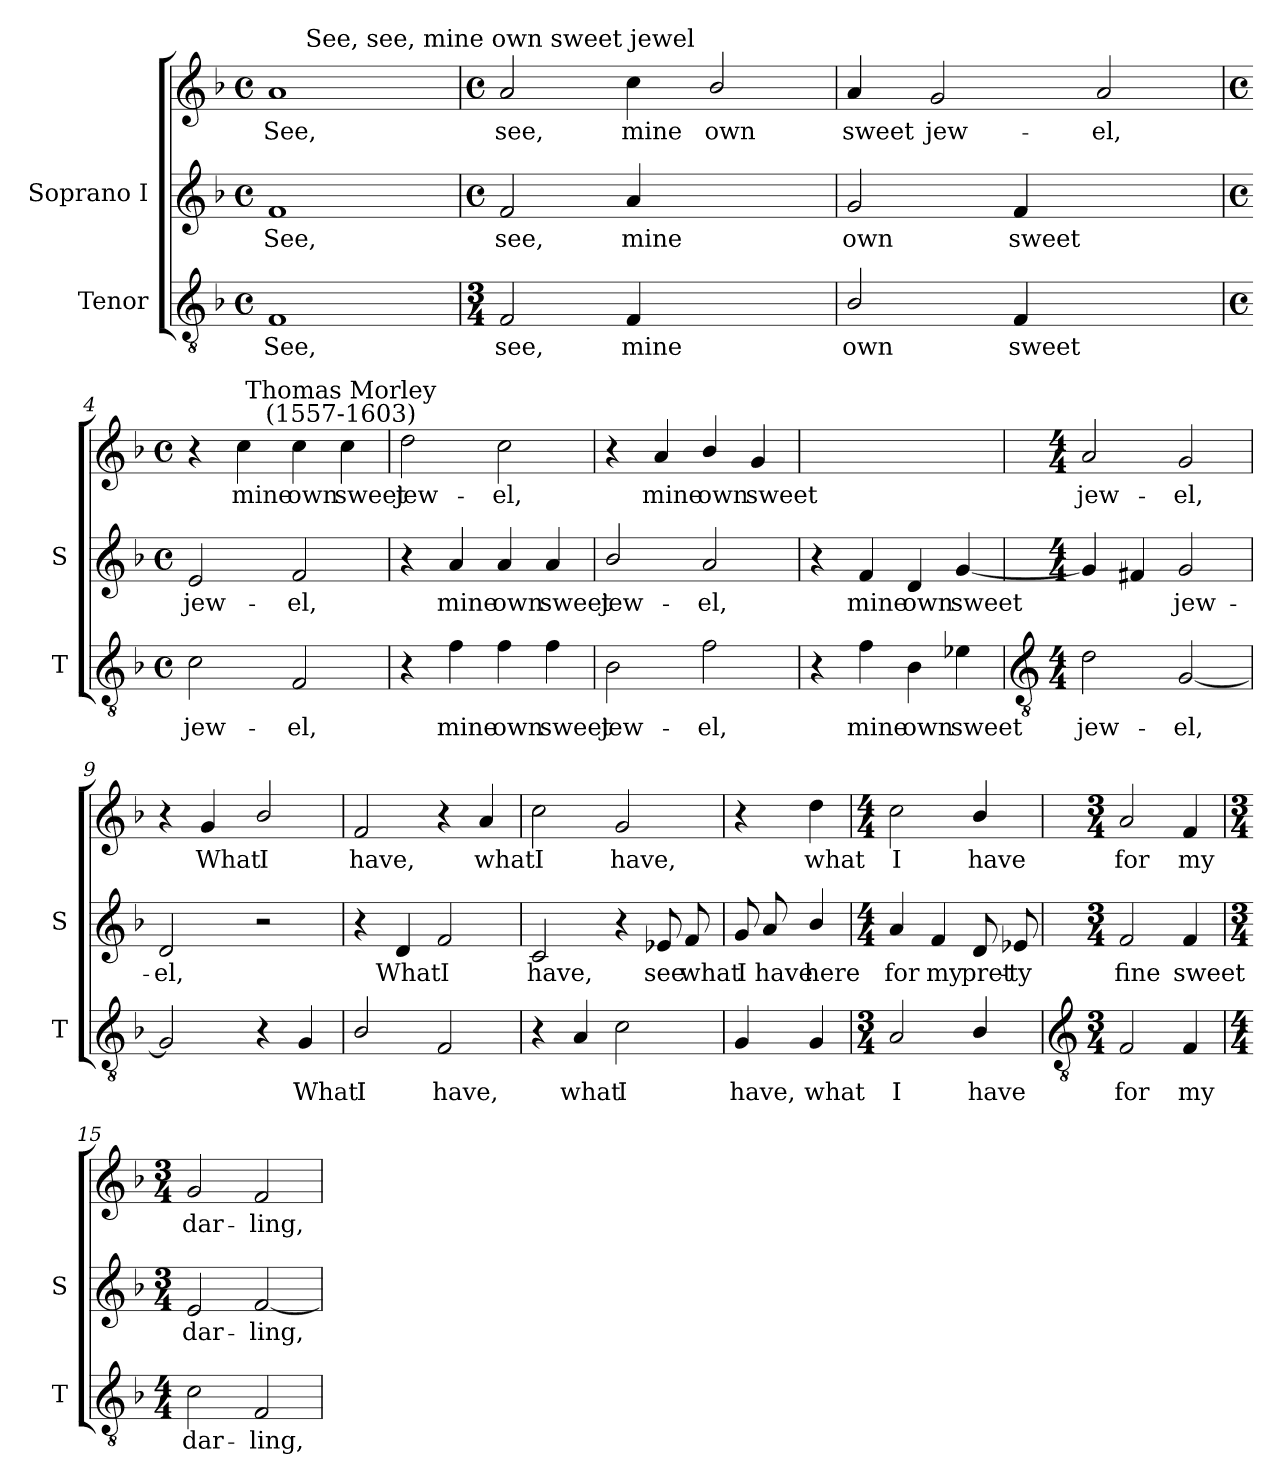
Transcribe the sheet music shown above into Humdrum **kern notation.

**kern	**text	**kern	**text	**kern	**text
*part2	*part2	*part1	*part1	*part1	*part1
*staff3	*staff3	*staff2	*staff2	*staff1	*staff1
*I"Tenor	*	*I"Soprano I	*	*	*
*I'T	*	*I'S	*	*	*
*clefGv2	*	*clefG2	*	*clefG2	*
*k[b-]	*	*k[b-]	*	*k[b-]	*
*F:	*	*F:	*	*F:	*
*M4/4	*	*M4/4	*	*M4/4	*
*met(c)	*	*met(c)	*	*met(c)	*
=1	=1	=1	=1	=1	=1
!	!LO:LY:b	!	!LO:LY:b	!	!LO:LY:b
1F	See,	1f	See,	1a	See,
=2	=2	=2	=2	=2	=2
*M3/4	*	*M4/4	*	*M4/4	*
*	*	*met(c)	*	*met(c)	*
!	!	!	!	!LO:TX:a:cj:t=See, see, mine own sweet jewel	!
!	!LO:LY:b	!	!LO:LY:b	!	!LO:LY:b
2F	see,	2f	see,	2a	see,
!	!LO:LY:b	!	!LO:LY:b	!	!LO:LY:b
4F	mine	4a	mine	4cc	mine
!	!	!	!	!	!LO:LY:b
2ryy	.	2ryy	.	2b-/	own
=3	=3	=3	=3	=3	=3
!	!LO:LY:b	!	!LO:LY:b	!	!LO:LY:b
2B-/	own	2g	own	4a	sweet
!	!	!	!	!	!LO:LY:b
.	.	.	.	2g	jew-
!	!LO:LY:b	!	!LO:LY:b	!	!
4F	sweet	4f	sweet	.	.
!	!	!	!	!	!LO:LY:b
2ryy	.	2ryy	.	2a	-el,
=4	=4	=4	=4	=4	=4
*M4/4	*	*M4/4	*	*M4/4	*
*met(c)	*	*met(c)	*	*met(c)	*
!	!LO:LY:b	!	!LO:LY:b	!	!
2c	jew-	2e	jew-	4r	.
!	!	!	!	!	!LO:LY:b
.	.	.	.	4cc	mine
!	!LO:LY:b	!	!LO:LY:b	!	!LO:LY:b
2F	-el,	2f	-el,	4cc	own
!	!	!	!	!LO:TX:a:cj:t=Thomas Morley\n(1557-1603)	!
!	!	!	!	!	!LO:LY:b
.	.	.	.	4cc	sweet
=5	=5	=5	=5	=5	=5
!	!	!	!	!	!LO:LY:b
4r	.	4r	.	2dd	jew-
!	!LO:LY:b	!	!LO:LY:b	!	!
4f	mine	4a	mine	.	.
!	!LO:LY:b	!	!LO:LY:b	!	!LO:LY:b
4f	own	4a	own	2cc	-el,
!	!LO:LY:b	!	!LO:LY:b	!	!
4f	sweet	4a	sweet	.	.
=6	=6	=6	=6	=6	=6
!	!LO:LY:b	!	!LO:LY:b	!	!
2B-	jew-	2b-/	jew-	4r	.
!	!	!	!	!	!LO:LY:b
.	.	.	.	4a	mine
!	!LO:LY:b	!	!LO:LY:b	!	!LO:LY:b
2f	-el,	2a	-el,	4b-/	own
!	!	!	!	!	!LO:LY:b
.	.	.	.	4g	sweet
=7	=7	=7	=7	=7	=7
4r	.	4r	.	1ryy	.
!	!LO:LY:b	!	!LO:LY:b	!	!
4f	mine	4f	mine	.	.
!	!LO:LY:b	!	!LO:LY:b	!	!
4B-	own	4d	own	.	.
!	!LO:LY:b	!	!LO:LY:b	!	!
4e-X	sweet	[4g	sweet	.	.
!!LO:LB:g=z
=8	=8	=8	=8	=8	=8
*clefGv2	*	*	*	*	*
*M4/4	*	*M4/4	*	*M4/4	*
!	!LO:LY:b	!	!	!	!LO:LY:b
2d	jew-	4g]	.	2a	jew-
.	.	4f#X	.	.	.
!	!LO:LY:b	!	!LO:LY:b	!	!LO:LY:b
[2G	-el,	2g	jew-	2g	-el,
=9	=9	=9	=9	=9	=9
!	!	!	!LO:LY:b	!	!
2G]	.	2d	el,	4r	.
!	!	!	!	!	!LO:LY:b
.	.	.	.	4g	-What
!	!	!	!	!	!LO:LY:b
4r	.	2r	.	2b-/	I
!	!LO:LY:b	!	!	!	!
4G	What	.	.	.	.
=10	=10	=10	=10	=10	=10
!	!LO:LY:b	!	!	!	!LO:LY:b
2B-/	I	4r	.	2f	have,
!	!	!	!LO:LY:b	!	!
.	.	4d	What	.	.
!	!LO:LY:b	!	!LO:LY:b	!	!
2F	have,	2f	I	4r	.
!	!	!	!	!	!LO:LY:b
.	.	.	.	4a	what
=11	=11	=11	=11	=11	=11
!	!	!	!LO:LY:b	!	!LO:LY:b
4r	.	2c	have,	2cc	I
!	!LO:LY:b	!	!	!	!
4A	what	.	.	.	.
!	!LO:LY:b	!	!	!	!LO:LY:b
2c	I	4r	.	2g	have,
!	!	!	!LO:LY:b	!	!
.	.	8e-X	see	.	.
!	!	!	!LO:LY:b	!	!
.	.	8f	what	.	.
=12	=12	=12	=12	=12	=12
!	!LO:LY:b	!	!LO:LY:b	!	!
4G	have,	8g	I	4r	.
!	!	!	!LO:LY:b	!	!
.	.	8a	have	.	.
!	!LO:LY:b	!	!LO:LY:b	!	!LO:LY:b
4G	what	4b-/	here	4dd	what
=13	=13	=13	=13	=13	=13
*M3/4	*	*M4/4	*	*M4/4	*
!	!LO:LY:b	!	!LO:LY:b	!	!LO:LY:b
2A	I	4a	for	2cc	I
!	!	!	!LO:LY:b	!	!
.	.	4f	my	.	.
!	!LO:LY:b	!	!LO:LY:b	!	!LO:LY:b
4B-/	have	8d	pret-	4b-/	have
!	!	!	!LO:LY:b	!	!
.	.	8e-X	-ty	.	.
!!LO:LB:g=z
=14	=14	=14	=14	=14	=14
*clefGv2	*	*	*	*	*
*M3/4	*	*M3/4	*	*M3/4	*
!	!LO:LY:b	!	!LO:LY:b	!	!LO:LY:b
2F	for	2f	fine	2a	for
!	!LO:LY:b	!	!LO:LY:b	!	!LO:LY:b
4F	my	4f	sweet	4f	my
=15	=15	=15	=15	=15	=15
*M4/4	*	*M3/4	*	*M3/4	*
!	!LO:LY:b	!	!LO:LY:b	!	!LO:LY:b
2c	dar-	2e	dar-	2g	dar-
!	!LO:LY:b	!	!LO:LY:b	!	!LO:LY:b
2F	-ling,	[2f	-ling,	2f	-ling,
=	=	=	=	=	=
*-	*-	*-	*-	*-	*-
